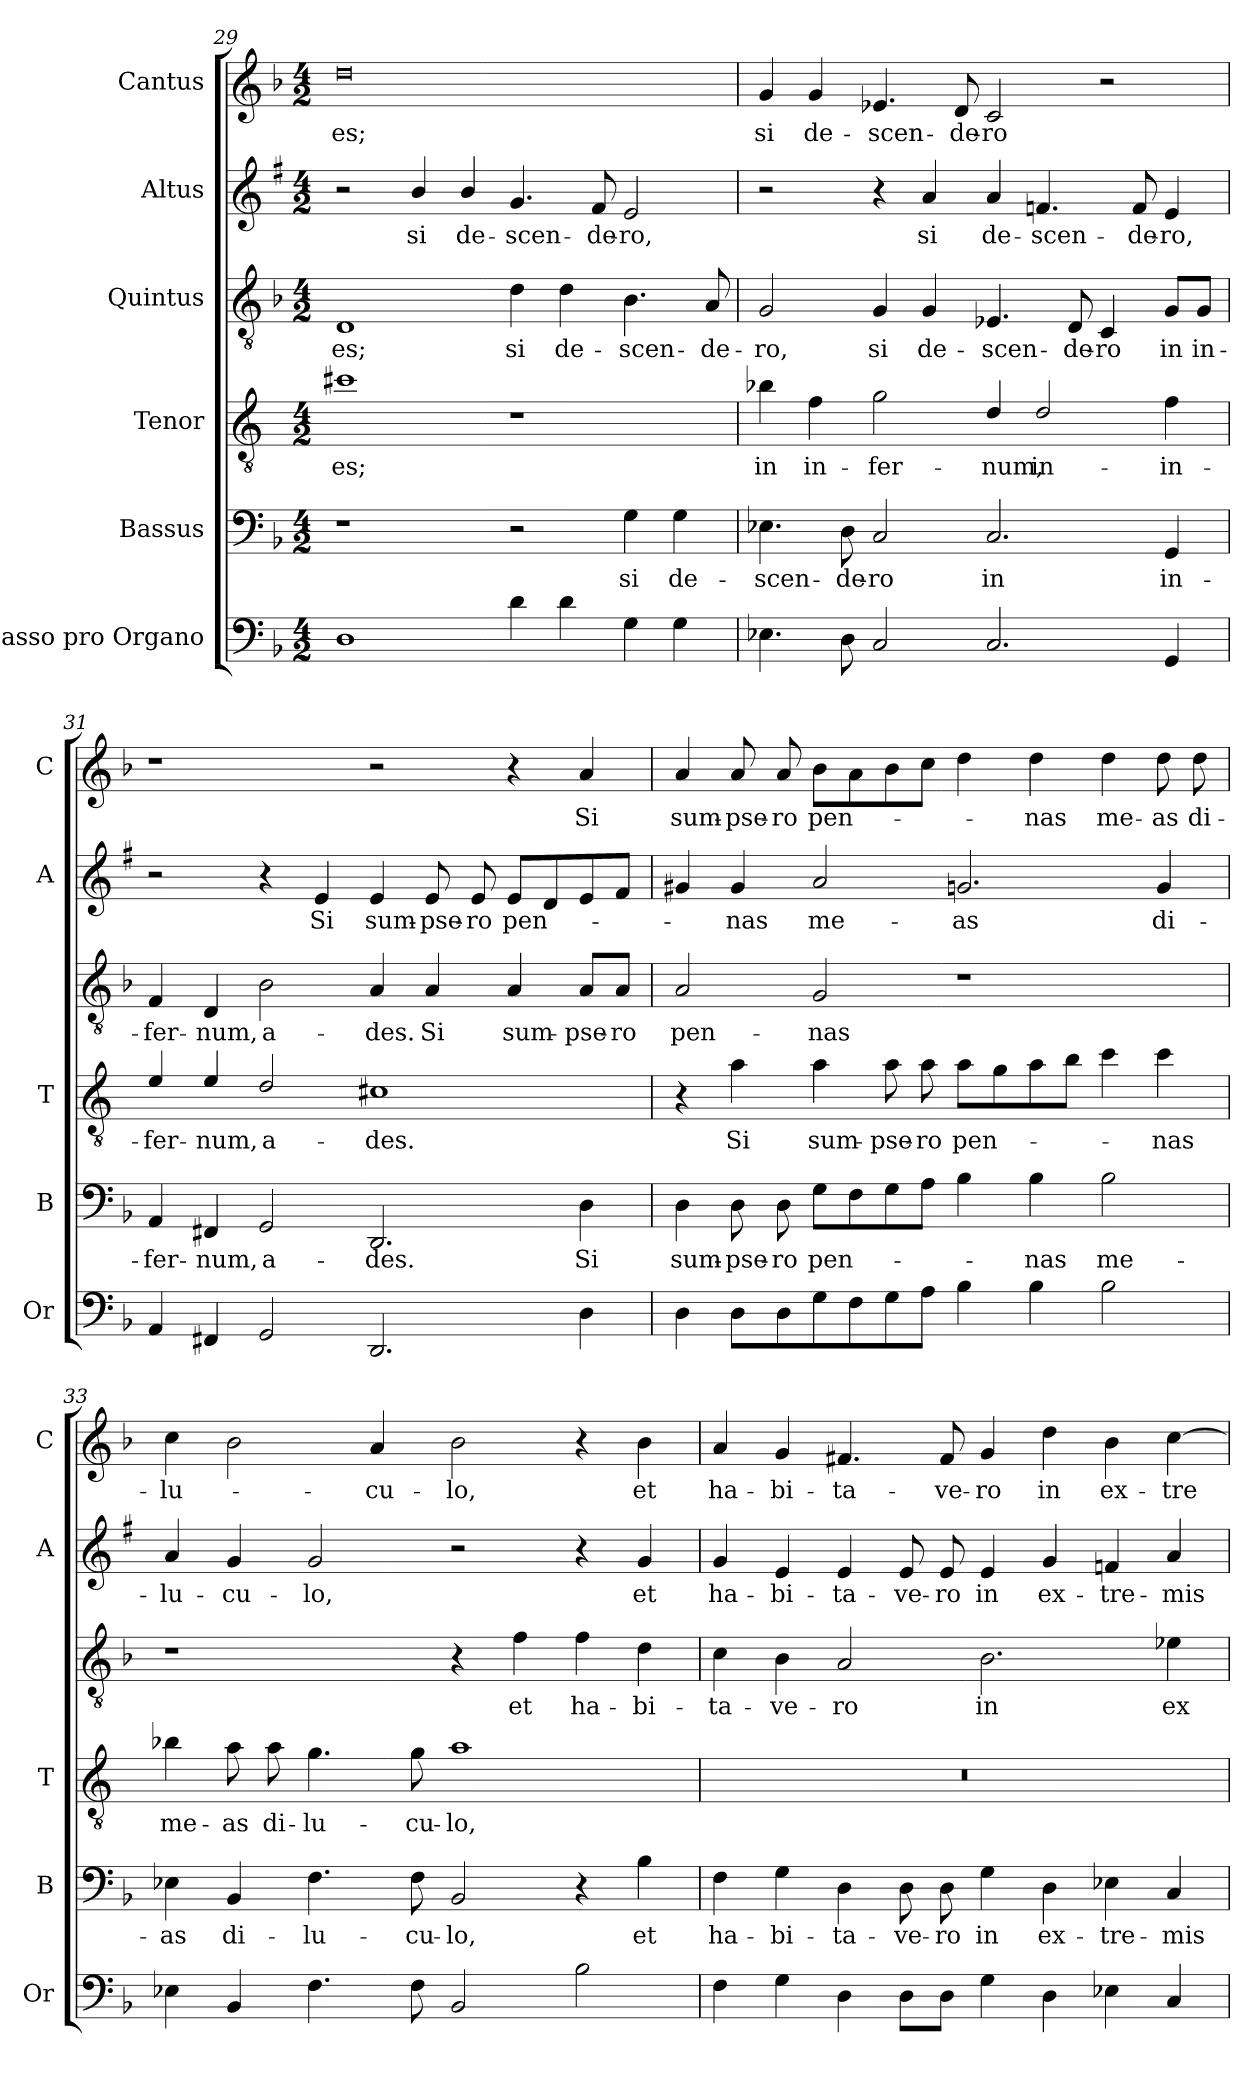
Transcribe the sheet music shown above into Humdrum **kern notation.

**kern	**kern	**text	**kern	**text	**kern	**text	**kern	**text	**kern	**text
*part6	*part5	*part5	*part4	*part4	*part3	*part3	*part2	*part2	*part1	*part1
*staff6	*staff5	*staff5	*staff4	*staff4	*staff3	*staff3	*staff2	*staff2	*staff1	*staff1
*I"Basso pro Organo	*I"Bassus	*	*I"Tenor	*	*I"Quintus	*	*I"Altus	*	*I"Cantus	*
*I'Or	*I'B	*	*I'T	*	*	*	*I'A	*	*I'C	*
!!LO:LB:g=z
*clefF4	*clefF4	*	*clefGv2	*	*clefGv2	*	*clefG2	*	*clefG2	*
*	*	*	*ITrd4c7	*	*	*	*ITrd1c2	*	*	*
*k[b-]	*k[b-]	*	*k[b-]	*	*k[b-]	*	*k[b-]	*	*k[b-]	*
*F:	*F:	*	*F:	*	*F:	*	*F:	*	*F:	*
*M4/2	*M4/2	*	*M4/2	*	*M4/2	*	*M4/2	*	*M4/2	*
=29	=29	=29	=29	=29	=29	=29	=29	=29	=29	=29
!	!	!	!	!LO:LY:b	!	!LO:LY:b	!	!	!	!LO:LY:b
1D	1r	.	1f#X	es;	1D	es;	2r	.	0dd	es;
!	!	!	!	!	!	!	!	!LO:LY:b	!	!
.	.	.	.	.	.	.	4a/	si	.	.
!	!	!	!	!	!	!	!	!LO:LY:b	!	!
.	.	.	.	.	.	.	4a/	de-	.	.
!	!	!	!	!	!	!LO:LY:b	!	!LO:LY:b	!	!
4d\	2r	.	1r	.	4d\	si	4.f/	-scen-	.	.
!	!	!	!	!	!	!LO:LY:b	!	!	!	!
4d\	.	.	.	.	4d\	de-	.	.	.	.
!	!	!	!	!	!	!	!	!LO:LY:b	!	!
.	.	.	.	.	.	.	8e/	-de-	.	.
!	!	!LO:LY:b	!	!	!	!LO:LY:b	!	!LO:LY:b	!	!
4G\	4G\	si	.	.	4.B-\	-scen-	2d/	-ro,	.	.
!	!	!LO:LY:b	!	!	!	!	!	!	!	!
4G\	4G\	de-	.	.	.	.	.	.	.	.
!	!	!	!	!	!	!LO:LY:b	!	!	!	!
.	.	.	.	.	8A/	-de-	.	.	.	.
=30	=30	=30	=30	=30	=30	=30	=30	=30	=30	=30
!	!	!LO:LY:b	!	!LO:LY:b	!	!LO:LY:b	!	!	!	!LO:LY:b
4.E-X\	4.E-X\	-scen-	4e-X\	in	2G/	-ro,	2r	.	4g/	si
!	!	!	!	!LO:LY:b	!	!	!	!	!	!LO:LY:b
.	.	.	4B-\	in-	.	.	.	.	4g/	de-
!	!	!LO:LY:b	!	!	!	!	!	!	!	!
8D\	8D\	-de-	.	.	.	.	.	.	.	.
!	!	!LO:LY:b	!	!LO:LY:b	!	!LO:LY:b	!	!	!	!LO:LY:b
2C/	2C/	-ro	2c\	-fer-	4G/	si	4r	.	4.e-X/	-scen-
!	!	!	!	!	!	!LO:LY:b	!	!LO:LY:b	!	!
.	.	.	.	.	4G/	de-	4g/	si	.	.
!	!	!	!	!	!	!	!	!	!	!LO:LY:b
.	.	.	.	.	.	.	.	.	8d/	-de-
!	!	!LO:LY:b	!	!LO:LY:b	!	!LO:LY:b	!	!LO:LY:b	!	!LO:LY:b
2.C/	2.C/	in	4G/	-num,	4.E-X/	-scen-	4g/	de-	2c/	-ro
!	!	!	!	!LO:LY:b	!	!	!	!LO:LY:b	!	!
.	.	.	2G/	in-	.	.	4.e-X/	-scen-	.	.
!	!	!	!	!	!	!LO:LY:b	!	!	!	!
.	.	.	.	.	8D/	-de-	.	.	.	.
!	!	!	!	!	!	!LO:LY:b	!	!	!	!
.	.	.	.	.	4C/	-ro	.	.	2r	.
!	!	!	!	!	!	!	!	!LO:LY:b	!	!
.	.	.	.	.	.	.	8e-/	-de-	.	.
!	!	!LO:LY:b	!	!LO:LY:b	!	!LO:LY:b	!	!LO:LY:b	!	!
4GG/	4GG/	in-	4B-\	-in-	8G/L	in	4d/	-ro,	.	.
!	!	!	!	!	!	!LO:LY:b	!	!	!	!
.	.	.	.	.	8G/J	in-	.	.	.	.
=31	=31	=31	=31	=31	=31	=31	=31	=31	=31	=31
!	!	!LO:LY:b	!	!LO:LY:b	!	!LO:LY:b	!	!	!	!
4AA/	4AA/	-fer-	4A/	-fer-	4F/	-fer-	2r	.	1r	.
!	!	!LO:LY:b	!	!LO:LY:b	!	!LO:LY:b	!	!	!	!
4FF#X/	4FF#X/	-num,	4A/	-num,	4D/	-num,	.	.	.	.
!	!	!LO:LY:b	!	!LO:LY:b	!	!LO:LY:b	!	!	!	!
2GG/	2GG/	a-	2G/	a-	2B-\	a-	4r	.	.	.
!	!	!	!	!	!	!	!	!LO:LY:b	!	!
.	.	.	.	.	.	.	4d/	Si	.	.
!	!	!LO:LY:b	!	!LO:LY:b	!	!LO:LY:b	!	!LO:LY:b	!	!
2.DD/	2.DD/	-des.	1F#X	-des.	4A/	-des.	4d/	sum-	2r	.
!	!	!	!	!	!	!LO:LY:b	!	!LO:LY:b	!	!
.	.	.	.	.	4A/	Si	8d/	-pse-	.	.
!	!	!	!	!	!	!	!	!LO:LY:b	!	!
.	.	.	.	.	.	.	8d/	-ro	.	.
!	!	!	!	!	!	!LO:LY:b	!	!LO:LY:b	!	!
.	.	.	.	.	4A/	sum-	8d/L	pen-	4r	.
.	.	.	.	.	.	.	8c/	.	.	.
!	!	!LO:LY:b	!	!	!	!LO:LY:b	!	!	!	!LO:LY:b
4D\	4D\	Si	.	.	8A/L	-pse-	8d/	.	4a/	Si
!	!	!	!	!	!	!LO:LY:b	!	!	!	!
.	.	.	.	.	8A/J	-ro	8e/J	.	.	.
!!LO:PB:g=z
=32	=32	=32	=32	=32	=32	=32	=32	=32	=32	=32
!	!	!LO:LY:b	!	!	!	!LO:LY:b	!	!	!	!LO:LY:b
4D\	4D\	sum-	4r	.	2A/	pen-	4f#X/	.	4a/	sum-
!	!	!LO:LY:b	!	!LO:LY:b	!	!	!	!LO:LY:b	!	!LO:LY:b
8D\L	8D\	-pse-	4d\	Si	.	.	4f#/	-nas	8a/	-pse-
!	!	!LO:LY:b	!	!	!	!	!	!	!	!LO:LY:b
8D\	8D\	-ro	.	.	.	.	.	.	8a/	-ro
!	!	!LO:LY:b	!	!LO:LY:b	!	!LO:LY:b	!	!LO:LY:b	!	!LO:LY:b
8G\	8G\L	pen-	4d\	sum-	2G/	-nas	2g/	me-	8b-\L	pen-
8F\	8F\	.	.	.	.	.	.	.	8a\	.
!	!	!	!	!LO:LY:b	!	!	!	!	!	!
8G\	8G\	.	8d\	-pse-	.	.	.	.	8b-\	.
!	!	!	!	!LO:LY:b	!	!	!	!	!	!
8A\J	8A\J	.	8d\	-ro	.	.	.	.	8cc\J	.
!	!	!	!	!LO:LY:b	!	!	!	!LO:LY:b	!	!
4B-\	4B-\	.	8d\L	pen-	1r	.	2.fn/	-as	4dd\	.
.	.	.	8c\	.	.	.	.	.	.	.
!	!	!LO:LY:b	!	!	!	!	!	!	!	!LO:LY:b
4B-\	4B-\	-nas	8d\	.	.	.	.	.	4dd\	-nas
.	.	.	8e\J	.	.	.	.	.	.	.
!	!	!LO:LY:b	!	!	!	!	!	!	!	!LO:LY:b
2B-\	2B-\	me-	4f\	.	.	.	.	.	4dd\	me-
!	!	!	!	!LO:LY:b	!	!	!	!LO:LY:b	!	!LO:LY:b
.	.	.	4f\	-nas	.	.	4f/	di-	8dd\	-as
!	!	!	!	!	!	!	!	!	!	!LO:LY:b
.	.	.	.	.	.	.	.	.	8dd\	di-
=33	=33	=33	=33	=33	=33	=33	=33	=33	=33	=33
!	!	!LO:LY:b	!	!LO:LY:b	!	!	!	!LO:LY:b	!	!LO:LY:b
4E-X\	4E-X\	-as	4e-X\	me-	1r	.	4g/	-lu-	4cc\	-lu-
!	!	!LO:LY:b	!	!LO:LY:b	!	!	!	!LO:LY:b	!	!
4BB-/	4BB-/	di-	8d\	-as	.	.	4f/	-cu-	2b-\	.
!	!	!	!	!LO:LY:b	!	!	!	!	!	!
.	.	.	8d\	di-	.	.	.	.	.	.
!	!	!LO:LY:b	!	!LO:LY:b	!	!	!	!LO:LY:b	!	!
4.F\	4.F\	-lu-	4.c\	-lu-	.	.	2f/	-lo,	.	.
!	!	!	!	!	!	!	!	!	!	!LO:LY:b
.	.	.	.	.	.	.	.	.	4a/	-cu-
!	!	!LO:LY:b	!	!LO:LY:b	!	!	!	!	!	!
8F\	8F\	-cu-	8c\	-cu-	.	.	.	.	.	.
!	!	!LO:LY:b	!	!LO:LY:b	!	!	!	!	!	!LO:LY:b
2BB-/	2BB-/	-lo,	1d	-lo,	4r	.	2r	.	2b-\	-lo,
!	!	!	!	!	!	!LO:LY:b	!	!	!	!
.	.	.	.	.	4f\	et	.	.	.	.
!	!	!	!	!	!	!LO:LY:b	!	!	!	!
2B-\	4r	.	.	.	4f\	ha-	4r	.	4r	.
!	!	!LO:LY:b	!	!	!	!LO:LY:b	!	!LO:LY:b	!	!LO:LY:b
.	4B-\	et	.	.	4d\	-bi-	4f/	et	4b-\	et
=34	=34	=34	=34	=34	=34	=34	=34	=34	=34	=34
!	!	!LO:LY:b	!	!	!	!LO:LY:b	!	!LO:LY:b	!	!LO:LY:b
4F\	4F\	ha-	0r	.	4c\	-ta-	4f/	ha-	4a/	ha-
!	!	!LO:LY:b	!	!	!	!LO:LY:b	!	!LO:LY:b	!	!LO:LY:b
4G\	4G\	-bi-	.	.	4B-\	-ve-	4d/	-bi-	4g/	-bi-
!	!	!LO:LY:b	!	!	!	!LO:LY:b	!	!LO:LY:b	!	!LO:LY:b
4D\	4D\	-ta-	.	.	2A/	-ro	4d/	-ta-	4.f#X/	-ta-
!	!	!LO:LY:b	!	!	!	!	!	!LO:LY:b	!	!
8D\L	8D\	-ve-	.	.	.	.	8d/	-ve-	.	.
!	!	!LO:LY:b	!	!	!	!	!	!LO:LY:b	!	!LO:LY:b
8D\J	8D\	-ro	.	.	.	.	8d/	-ro	8f#/	-ve-
!	!	!LO:LY:b	!	!	!	!LO:LY:b	!	!LO:LY:b	!	!LO:LY:b
4G\	4G\	in	.	.	2.B-\	in	4d/	in	4g/	-ro
!	!	!LO:LY:b	!	!	!	!	!	!LO:LY:b	!	!LO:LY:b
4D\	4D\	ex-	.	.	.	.	4f/	ex-	4dd\	in
!	!	!LO:LY:b	!	!	!	!	!	!LO:LY:b	!	!LO:LY:b
4E-X\	4E-X\	-tre-	.	.	.	.	4e-X/	-tre-	4b-\	ex-
!	!	!LO:LY:b	!	!	!	!LO:LY:b	!	!LO:LY:b	!	!LO:LY:b
4C/	4C/	-mis	.	.	4e-X\	ex-	4g/	-mis	[4cc\	-tre-
=	=	=	=	=	=	=	=	=	=	=
*-	*-	*-	*-	*-	*-	*-	*-	*-	*-	*-
